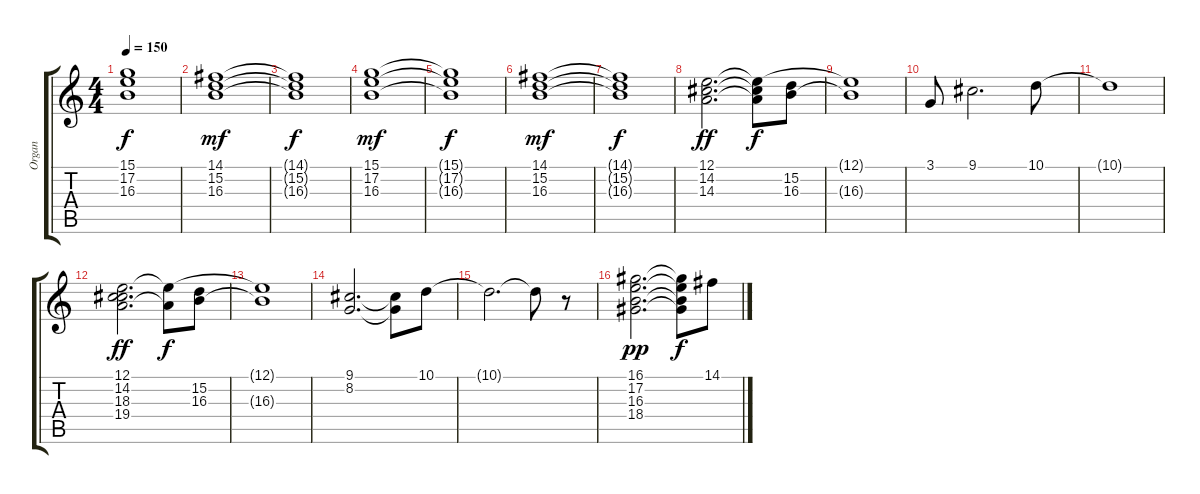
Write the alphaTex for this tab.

\track ("Organ" "Organ") {instrument rockorgan}
\staff {score tabs}
\tuning (E4 B3 G3 D3 A2 E2) {hide}
\ts (4 4)
\tempo 150
\clef g2
\ks c
(15.1{t} 17.2{t} 16.3{t}).1{dy f} |
(14.1 15.2 16.3).1{dy mf} |
(14.1{t} 15.2{t} 16.3{t}).1{dy f} |
(15.1 17.2 16.3).1{dy mf} |
(15.1{t} 17.2{t} 16.3{t}).1{dy f} |
(14.1 15.2 16.3).1{dy mf} |
(14.1{t} 15.2{t} 16.3{t}).1{dy f} |
(12.1 14.2 14.3).2{d dy ff} (12.1{t} 14.2{t} 14.3{t}).8{dy f} (15.2 16.3).8 |
(12.1{t} 16.3{t}).1 |
3.1.8 9.1.2{d} 10.1.8 |
10.1{t}.1 |
(12.1 14.2 18.3 19.4).2{d dy ff} (12.1{t} 19.4{t}).8{dy f} (15.2 16.3).8 |
(12.1{t} 16.3{t}).1 |
(9.1 8.2).2{d} (9.1{t} 8.2{t}).8 10.1.8 |
10.1{t}.2{d} 10.1{t}.8 r.8 |
(16.1 17.2 16.3 18.4).2{d dy pp} (16.1{t} 17.2{t} 16.3{t} 18.4{t}).8{dy f} 14.1.8
